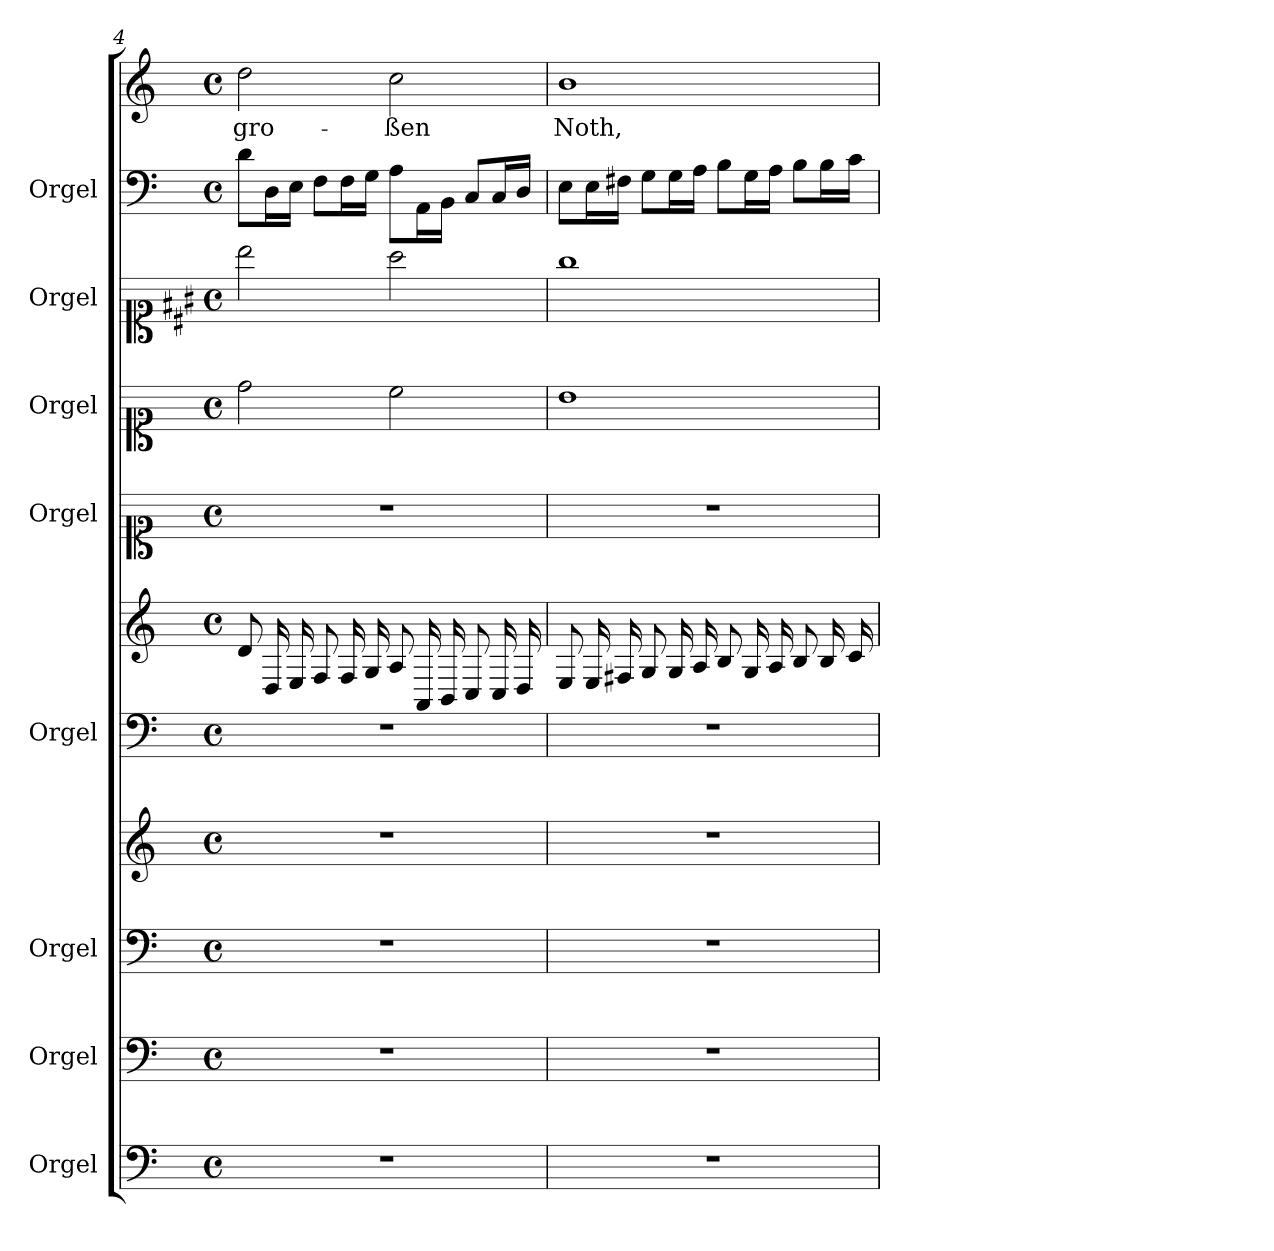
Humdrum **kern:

**kern	**kern	**kern	**kern	**kern	**kern	**kern	**kern	**kern	**kern	**kern	**text
*part8	*part7	*part6	*part6	*part5	*part5	*part4	*part3	*part2	*part1	*part1	*part1
*staff11	*staff10	*staff9	*staff8	*staff7	*staff6	*staff5	*staff4	*staff3	*staff2	*staff1	*staff1
*I"Orgel	*I"Orgel	*I"Orgel	*	*I"Orgel	*	*I"Orgel	*I"Orgel	*I"Orgel	*I"Orgel	*	*
*clefF4	*clefF4	*clefF4	*clefG2	*clefF4	*clefG2	*clefC1	*clefC1	*clefC1	*clefF4	*clefG2	*
*	*	*	*	*	*	*	*	*ITrd5c9	*	*	*
*k[]	*k[]	*k[]	*k[]	*k[]	*k[]	*k[]	*k[]	*k[]	*k[]	*k[]	*
*M4/4	*M4/4	*M4/4	*M4/4	*M4/4	*M4/4	*M4/4	*M4/4	*M4/4	*M4/4	*M4/4	*
*met(c)	*met(c)	*met(c)	*met(c)	*met(c)	*met(c)	*met(c)	*met(c)	*met(c)	*met(c)	*met(c)	*
=4	=4	=4	=4	=4	=4	=4	=4	=4	=4	=4	=4
!	!	!	!	!	!	!	!	!	!	!	!LO:LY:b
1r	1r	1r	1r	1r	8d/	1r	2dd\	2dd\	8d\L	2dd\	gro-
.	.	.	.	.	16D/	.	.	.	16D\L	.	.
.	.	.	.	.	16E/	.	.	.	16E\JJ	.	.
.	.	.	.	.	8F/	.	.	.	8F\L	.	.
.	.	.	.	.	16F/	.	.	.	16F\L	.	.
.	.	.	.	.	16G/	.	.	.	16G\JJ	.	.
!	!	!	!	!	!	!	!	!	!	!	!LO:LY:b
.	.	.	.	.	8A/	.	2cc\	2cc\	8A\L	2cc\	-ßen
.	.	.	.	.	16AA/	.	.	.	16AA\L	.	.
.	.	.	.	.	16BB/	.	.	.	16BB\JJ	.	.
.	.	.	.	.	8C/	.	.	.	8C/L	.	.
.	.	.	.	.	16C/	.	.	.	16C/L	.	.
.	.	.	.	.	16D/	.	.	.	16D/JJ	.	.
=5	=5	=5	=5	=5	=5	=5	=5	=5	=5	=5	=5
!	!	!	!	!	!	!	!	!	!	!	!LO:LY:b
1r	1r	1r	1r	1r	8E/	1r	1b	1b	8E\L	1b	Noth,
.	.	.	.	.	16E/	.	.	.	16E\L	.	.
.	.	.	.	.	16F#X/	.	.	.	16F#X\JJ	.	.
.	.	.	.	.	8G/	.	.	.	8G\L	.	.
.	.	.	.	.	16G/	.	.	.	16G\L	.	.
.	.	.	.	.	16A/	.	.	.	16A\JJ	.	.
.	.	.	.	.	8B/	.	.	.	8B\L	.	.
.	.	.	.	.	16G/	.	.	.	16G\L	.	.
.	.	.	.	.	16A/	.	.	.	16A\JJ	.	.
.	.	.	.	.	8B/	.	.	.	8B\L	.	.
.	.	.	.	.	16B/	.	.	.	16B\L	.	.
.	.	.	.	.	16c/	.	.	.	16c\JJ	.	.
=	=	=	=	=	=	=	=	=	=	=	=
*-	*-	*-	*-	*-	*-	*-	*-	*-	*-	*-	*-
